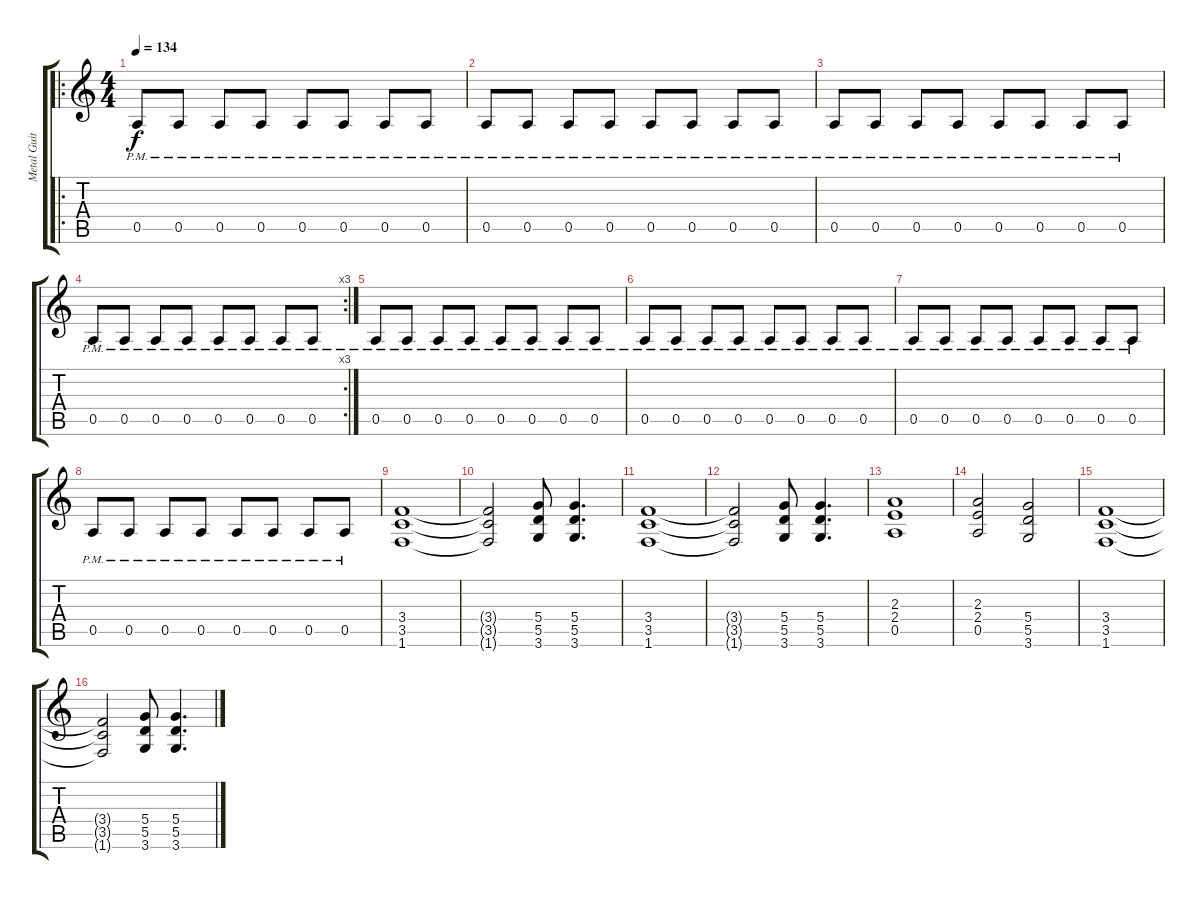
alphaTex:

\track ("Metal Guitar 1" "Metal Guit") {instrument distortionguitar}
\staff {score tabs}
\tuning (E4 B3 G3 D3 A2 E2) {hide}
\ro
\ts (4 4)
\tempo 134
\clef g2
\ks c
0.5{pm}.8{dy f} 0.5{pm}.8 0.5{pm}.8 0.5{pm}.8 0.5{pm}.8 0.5{pm}.8 0.5{pm}.8 0.5{pm}.8 |
0.5{pm}.8 0.5{pm}.8 0.5{pm}.8 0.5{pm}.8 0.5{pm}.8 0.5{pm}.8 0.5{pm}.8 0.5{pm}.8 |
0.5{pm}.8 0.5{pm}.8 0.5{pm}.8 0.5{pm}.8 0.5{pm}.8 0.5{pm}.8 0.5{pm}.8 0.5{pm}.8 |
\rc 3
0.5{pm}.8 0.5{pm}.8 0.5{pm}.8 0.5{pm}.8 0.5{pm}.8 0.5{pm}.8 0.5{pm}.8 0.5{pm}.8 |
0.5{pm}.8 0.5{pm}.8 0.5{pm}.8 0.5{pm}.8 0.5{pm}.8 0.5{pm}.8 0.5{pm}.8 0.5{pm}.8 |
0.5{pm}.8 0.5{pm}.8 0.5{pm}.8 0.5{pm}.8 0.5{pm}.8 0.5{pm}.8 0.5{pm}.8 0.5{pm}.8 |
0.5{pm}.8 0.5{pm}.8 0.5{pm}.8 0.5{pm}.8 0.5{pm}.8 0.5{pm}.8 0.5{pm}.8 0.5{pm}.8 |
0.5{pm}.8 0.5{pm}.8 0.5{pm}.8 0.5{pm}.8 0.5{pm}.8 0.5{pm}.8 0.5{pm}.8 0.5{pm}.8 |
(3.4 3.5 1.6).1 |
(3.4{t} 3.5{t} 1.6{t}).2 (5.4 5.5 3.6).8 (5.4 5.5 3.6).4{d} |
(3.4 3.5 1.6).1 |
(3.4{t} 3.5{t} 1.6{t}).2 (5.4 5.5 3.6).8 (5.4 5.5 3.6).4{d} |
(2.3 2.4 0.5).1 |
(2.3 2.4 0.5).2 (5.4 5.5 3.6).2 |
(3.4 3.5 1.6).1 |
(3.4{t} 3.5{t} 1.6{t}).2 (5.4 5.5 3.6).8 (5.4 5.5 3.6).4{d}
